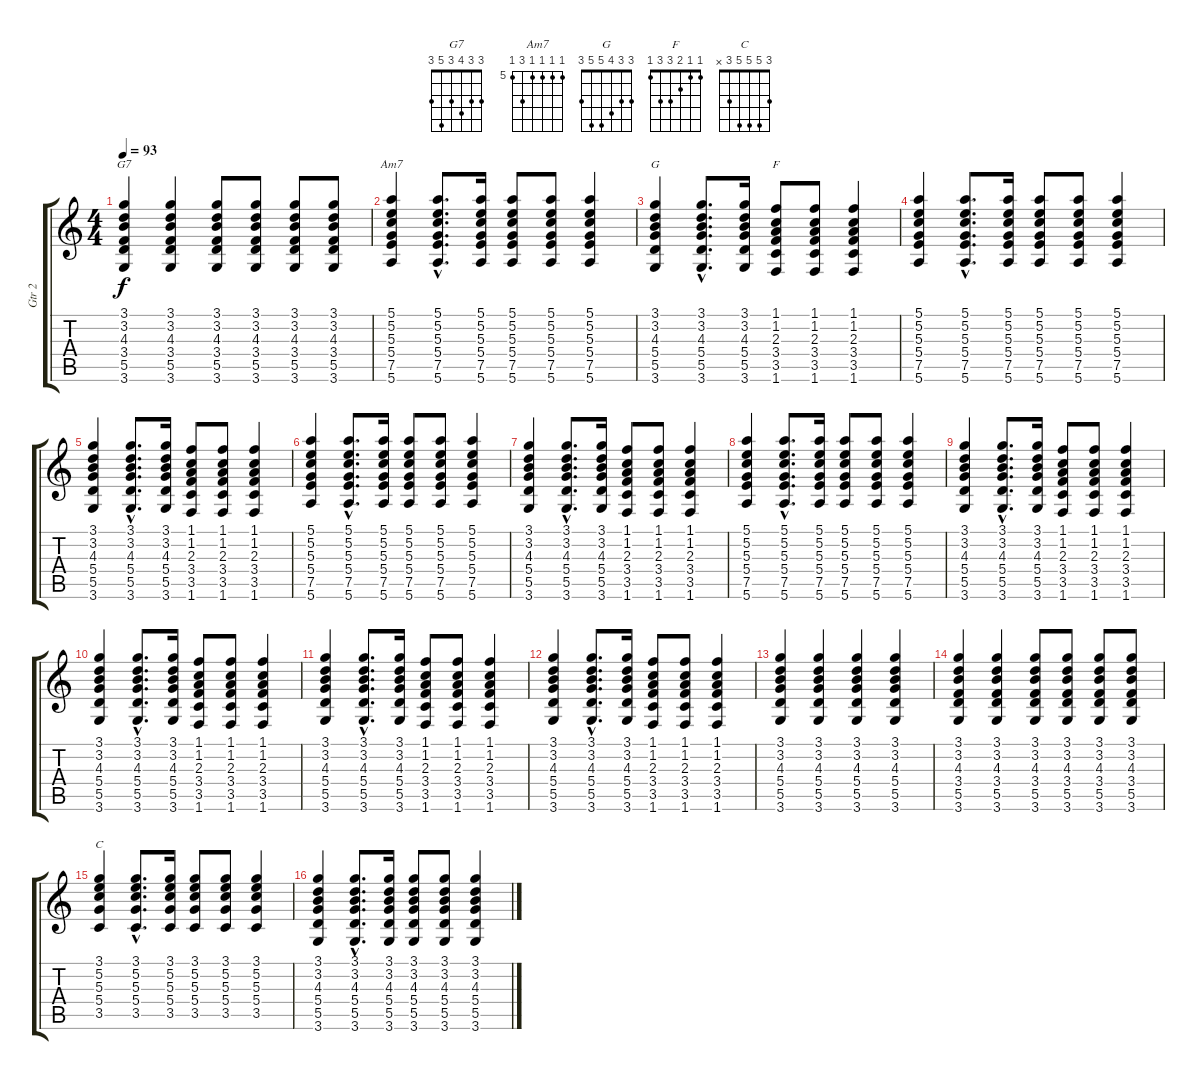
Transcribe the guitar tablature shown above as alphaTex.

\track ("Gtr 2" "Gtr 2") {instrument distortionguitar}
\staff {score tabs}
\tuning (E4 B3 G3 D3 A2 E2) {hide}
\chord ("G7" 3 3 4 3 5 3)
\chord ("Am7" 5 5 5 5 7 5) {firstfret 5}
\chord ("G" 3 3 4 5 5 3)
\chord ("F" 1 1 2 3 3 1)
\chord ("C" 3 5 5 5 3 x)
\ts (4 4)
\tempo 93
\clef g2
\ks c
(3.1 3.2 4.3 3.4 5.5 3.6).4{ch "G7" dy f} (3.1 3.2 4.3 3.4 5.5 3.6).4 (3.1 3.2 4.3 3.4 5.5 3.6).8 (3.1 3.2 4.3 3.4 5.5 3.6).8 (3.1 3.2 4.3 3.4 5.5 3.6).8 (3.1 3.2 4.3 3.4 5.5 3.6).8 |
(5.1 5.2 5.3 5.4 7.5 5.6).4{ch "Am7"} (5.1{hac} 5.2{hac} 5.3{hac} 5.4{hac} 7.5{hac} 5.6{hac}).8{d} (5.1 5.2 5.3 5.4 7.5 5.6).16 (5.1 5.2 5.3 5.4 7.5 5.6).8 (5.1 5.2 5.3 5.4 7.5 5.6).8 (5.1 5.2 5.3 5.4 7.5 5.6).4 |
(3.1 3.2 4.3 5.4 5.5 3.6).4{ch "G"} (3.1{hac} 3.2{hac} 4.3{hac} 5.4{hac} 5.5{hac} 3.6{hac}).8{d} (3.1 3.2 4.3 5.4 5.5 3.6).16 (1.1 1.2 2.3 3.4 3.5 1.6).8{ch "F"} (1.1 1.2 2.3 3.4 3.5 1.6).8 (1.1 1.2 2.3 3.4 3.5 1.6).4 |
(5.1 5.2 5.3 5.4 7.5 5.6).4 (5.1{hac} 5.2{hac} 5.3{hac} 5.4{hac} 7.5{hac} 5.6{hac}).8{d} (5.1 5.2 5.3 5.4 7.5 5.6).16 (5.1 5.2 5.3 5.4 7.5 5.6).8 (5.1 5.2 5.3 5.4 7.5 5.6).8 (5.1 5.2 5.3 5.4 7.5 5.6).4 |
(3.1 3.2 4.3 5.4 5.5 3.6).4 (3.1{hac} 3.2{hac} 4.3{hac} 5.4{hac} 5.5{hac} 3.6{hac}).8{d} (3.1 3.2 4.3 5.4 5.5 3.6).16 (1.1 1.2 2.3 3.4 3.5 1.6).8 (1.1 1.2 2.3 3.4 3.5 1.6).8 (1.1 1.2 2.3 3.4 3.5 1.6).4 |
(5.1 5.2 5.3 5.4 7.5 5.6).4 (5.1{hac} 5.2{hac} 5.3{hac} 5.4{hac} 7.5{hac} 5.6{hac}).8{d} (5.1 5.2 5.3 5.4 7.5 5.6).16 (5.1 5.2 5.3 5.4 7.5 5.6).8 (5.1 5.2 5.3 5.4 7.5 5.6).8 (5.1 5.2 5.3 5.4 7.5 5.6).4 |
(3.1 3.2 4.3 5.4 5.5 3.6).4 (3.1{hac} 3.2{hac} 4.3{hac} 5.4{hac} 5.5{hac} 3.6{hac}).8{d} (3.1 3.2 4.3 5.4 5.5 3.6).16 (1.1 1.2 2.3 3.4 3.5 1.6).8 (1.1 1.2 2.3 3.4 3.5 1.6).8 (1.1 1.2 2.3 3.4 3.5 1.6).4 |
(5.1 5.2 5.3 5.4 7.5 5.6).4 (5.1{hac} 5.2{hac} 5.3{hac} 5.4{hac} 7.5{hac} 5.6{hac}).8{d} (5.1 5.2 5.3 5.4 7.5 5.6).16 (5.1 5.2 5.3 5.4 7.5 5.6).8 (5.1 5.2 5.3 5.4 7.5 5.6).8 (5.1 5.2 5.3 5.4 7.5 5.6).4 |
(3.1 3.2 4.3 5.4 5.5 3.6).4 (3.1{hac} 3.2{hac} 4.3{hac} 5.4{hac} 5.5{hac} 3.6{hac}).8{d} (3.1 3.2 4.3 5.4 5.5 3.6).16 (1.1 1.2 2.3 3.4 3.5 1.6).8 (1.1 1.2 2.3 3.4 3.5 1.6).8 (1.1 1.2 2.3 3.4 3.5 1.6).4 |
(3.1 3.2 4.3 5.4 5.5 3.6).4 (3.1{hac} 3.2{hac} 4.3{hac} 5.4{hac} 5.5{hac} 3.6{hac}).8{d} (3.1 3.2 4.3 5.4 5.5 3.6).16 (1.1 1.2 2.3 3.4 3.5 1.6).8 (1.1 1.2 2.3 3.4 3.5 1.6).8 (1.1 1.2 2.3 3.4 3.5 1.6).4 |
(3.1 3.2 4.3 5.4 5.5 3.6).4 (3.1{hac} 3.2{hac} 4.3{hac} 5.4{hac} 5.5{hac} 3.6{hac}).8{d} (3.1 3.2 4.3 5.4 5.5 3.6).16 (1.1 1.2 2.3 3.4 3.5 1.6).8 (1.1 1.2 2.3 3.4 3.5 1.6).8 (1.1 1.2 2.3 3.4 3.5 1.6).4 |
(3.1 3.2 4.3 5.4 5.5 3.6).4 (3.1{hac} 3.2{hac} 4.3{hac} 5.4{hac} 5.5{hac} 3.6{hac}).8{d} (3.1 3.2 4.3 5.4 5.5 3.6).16 (1.1 1.2 2.3 3.4 3.5 1.6).8 (1.1 1.2 2.3 3.4 3.5 1.6).8 (1.1 1.2 2.3 3.4 3.5 1.6).4 |
(3.1 3.2 4.3 5.4 5.5 3.6).4 (3.1 3.2 4.3 5.4 5.5 3.6).4 (3.1 3.2 4.3 5.4 5.5 3.6).4 (3.1 3.2 4.3 5.4 5.5 3.6).4 |
(3.1 3.2 4.3 3.4 5.5 3.6).4 (3.1 3.2 4.3 3.4 5.5 3.6).4 (3.1 3.2 4.3 3.4 5.5 3.6).8 (3.1 3.2 4.3 3.4 5.5 3.6).8 (3.1 3.2 4.3 3.4 5.5 3.6).8 (3.1 3.2 4.3 3.4 5.5 3.6).8 |
(3.1 5.2 5.3 5.4 3.5).4{ch "C"} (3.1{hac} 5.2{hac} 5.3{hac} 5.4{hac} 3.5{hac}).8{d} (3.1 5.2 5.3 5.4 3.5).16 (3.1 5.2 5.3 5.4 3.5).8 (3.1 5.2 5.3 5.4 3.5).8 (3.1 5.2 5.3 5.4 3.5).4 |
(3.1 3.2 4.3 5.4 5.5 3.6).4 (3.1{hac} 3.2{hac} 4.3{hac} 5.4{hac} 5.5{hac} 3.6{hac}).8{d} (3.1 3.2 4.3 5.4 5.5 3.6).16 (3.1 3.2 4.3 5.4 5.5 3.6).8 (3.1 3.2 4.3 5.4 5.5 3.6).8 (3.1 3.2 4.3 5.4 5.5 3.6).4
